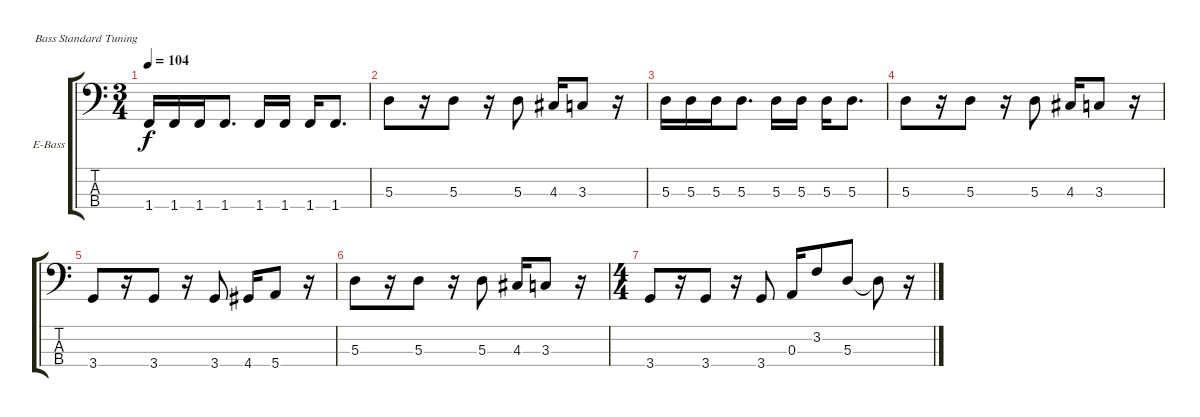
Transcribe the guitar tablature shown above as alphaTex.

\bracketExtendMode groupsimilarinstruments
\firstSystemTrackNameOrientation horizontal
\otherSystemsTrackNameOrientation horizontal
\track ("Electric Bass" "E-Bass") {instrument electricbassfinger}
\staff {score tabs}
\tuning (G2 D2 A1 E1)
\ts (3 4)
\tempo 104
\clef f4
\ks c
1.4.16{dy f} 1.4.16 1.4.16 1.4.8{d} 1.4.16 1.4.16 1.4.16 1.4.8{d} |
5.3.8 r.16 5.3.8 r.16 5.3.8 4.3.16 3.3.8 r.16 |
5.3.16 5.3.16 5.3.16 5.3.8{d} 5.3.16 5.3.16 5.3.16 5.3.8{d} |
5.3.8 r.16 5.3.8 r.16 5.3.8 4.3.16 3.3.8 r.16 |
3.4.8 r.16 3.4.8 r.16 3.4.8 4.4.16 5.4.8 r.16 |
5.3.8 r.16 5.3.8 r.16 5.3.8 4.3.16 3.3.8 r.16 |
\ts (4 4)
3.4.8 r.16 3.4.8 r.16 3.4.8 0.3.16 3.2.8 5.3.8 5.3{t}.8 r.16
